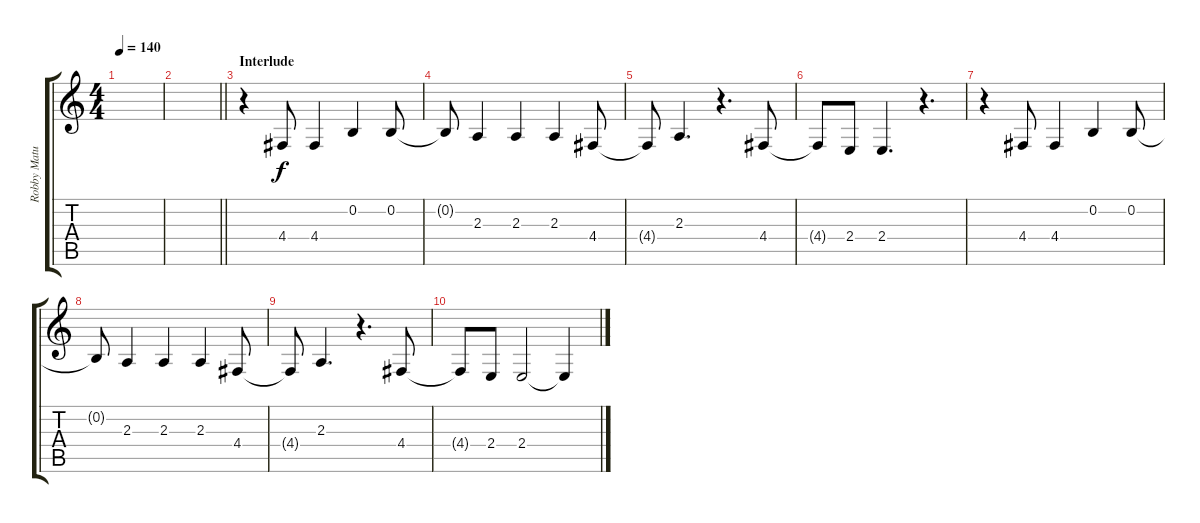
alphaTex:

\track ("Robby Matulandi" "Robby Matu") {instrument lead6voice}
\staff {score tabs}
\tuning (E4 B3 G3 D3 A2 E2) {hide}
\ts (4 4)
\tempo 140
\clef g2
\ks c
|
\barLineRight lightlight
|
\section ("" "Interlude")
r.4 4.4.8 4.4.4 0.2.4 0.2.8 |
0.2{t}.8 2.3.4 2.3.4 2.3.4 4.4.8 |
4.4{t}.8 2.3.4{d} r.4{d} 4.4.8 |
4.4{t}.8 2.4.8 2.4.4{d} r.4{d} |
r.4 4.4.8 4.4.4 0.2.4 0.2.8 |
0.2{t}.8 2.3.4 2.3.4 2.3.4 4.4.8 |
4.4{t}.8 2.3.4{d} r.4{d} 4.4.8 |
4.4{t}.8 2.4.8 2.4.2 2.4{t}.4
